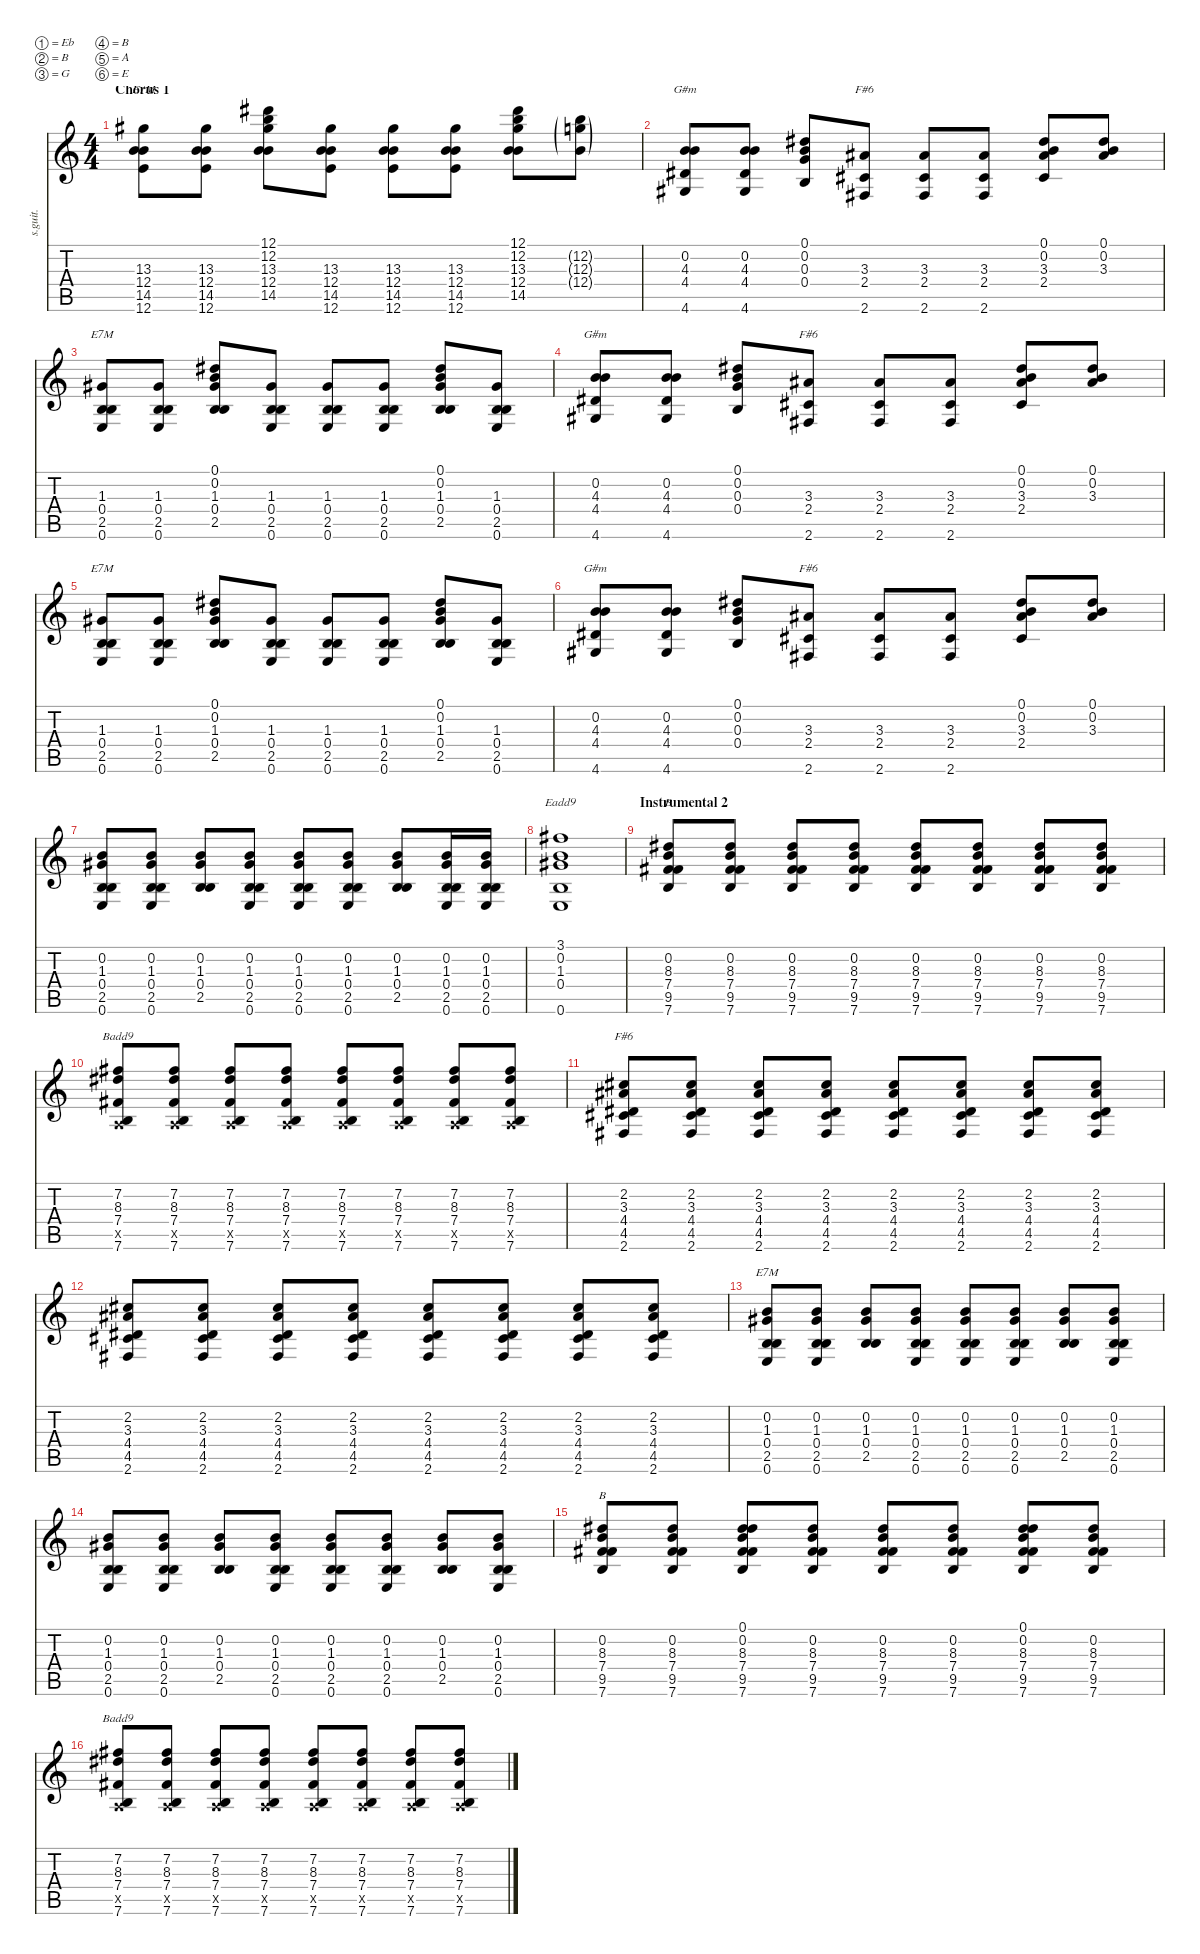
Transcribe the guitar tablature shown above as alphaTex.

\defaultSystemsLayout 4
\hideDynamics
\bracketExtendMode nobrackets
\track ("Chris Martin" "s.guit.") {instrument acousticguitarsteel}
\staff {score tabs}
\tuning (Eb4 B3 G3 B2 A2 E2)
\chord ("B" 3 1 2 2 0 x) {showdiagram false}
\chord ("Badd9" 3 1 2 2 0 x) {showdiagram false}
\chord ("F#6" 3 1 2 2 0 x) {showdiagram false}
\chord ("E7M" 3 1 2 2 0 x) {showdiagram false}
\chord ("G#m" 3 1 2 2 0 x) {showdiagram false}
\chord ("Eadd9" 3 1 2 2 0 x) {showdiagram false}
\ts (4 4)
\section ("" "Chorus 1")
\tempo (87 hide)
\clef g2
\ks c
(13.3{acc #} 12.4 14.5 12.6).8{ch "E7M" lyrics (0 "") lyrics (1 "") lyrics (2 "") lyrics (3 "") lyrics (4 "") dy f} (13.3{acc #} 12.4 14.5 12.6).8{lyrics (0 "") lyrics (1 "") lyrics (2 "") lyrics (3 "") lyrics (4 "")} (12.1{acc #} 12.2 13.3{acc #} 12.4 14.5).8{lyrics (0 "") lyrics (1 "") lyrics (2 "") lyrics (3 "") lyrics (4 "")} (13.3{acc #} 12.4 14.5 12.6).8{lyrics (0 "") lyrics (1 "") lyrics (2 "") lyrics (3 "") lyrics (4 "")} (13.3{acc #} 12.4 14.5 12.6).8{lyrics (0 "") lyrics (1 "") lyrics (2 "") lyrics (3 "") lyrics (4 "")} (13.3{acc #} 12.4 14.5 12.6).8{lyrics (0 "") lyrics (1 "") lyrics (2 "") lyrics (3 "") lyrics (4 "")} (12.1{acc #} 12.2 13.3{acc #} 12.4 14.5).8{lyrics (0 "") lyrics (1 "") lyrics (2 "") lyrics (3 "") lyrics (4 "")} (12.2{g} 12.3{g} 12.4{g}).8{lyrics (0 "") lyrics (1 "") lyrics (2 "") lyrics (3 "") lyrics (4 "")} |
(0.2 4.3 4.4{acc #} 4.6{acc #}).8{ch "G#m" lyrics (0 "") lyrics (1 "") lyrics (2 "") lyrics (3 "") lyrics (4 "")} (0.2 4.3 4.4{acc #} 4.6{acc #}).8{lyrics (0 "") lyrics (1 "") lyrics (2 "") lyrics (3 "") lyrics (4 "")} (0.1{acc #} 0.2 0.3 0.4).8{lyrics (0 "") lyrics (1 "") lyrics (2 "") lyrics (3 "") lyrics (4 "")} (3.3{acc #} 2.4{acc #} 2.6{acc #}).8{ch "F#6" lyrics (0 "") lyrics (1 "") lyrics (2 "") lyrics (3 "") lyrics (4 "")} (3.3{acc #} 2.4{acc #} 2.6{acc #}).8{lyrics (0 "") lyrics (1 "") lyrics (2 "") lyrics (3 "") lyrics (4 "")} (3.3{acc #} 2.4{acc #} 2.6{acc #}).8{lyrics (0 "") lyrics (1 "") lyrics (2 "") lyrics (3 "") lyrics (4 "")} (0.1{acc #} 0.2 3.3{acc #} 2.4{acc #}).8{lyrics (0 "") lyrics (1 "") lyrics (2 "") lyrics (3 "") lyrics (4 "")} (0.1{acc #} 0.2 3.3{acc #}).8{lyrics (0 "") lyrics (1 "") lyrics (2 "") lyrics (3 "") lyrics (4 "")} |
(1.3{acc #} 0.4 2.5 0.6).8{ch "E7M" lyrics (0 "") lyrics (1 "") lyrics (2 "") lyrics (3 "") lyrics (4 "")} (1.3{acc #} 0.4 2.5 0.6).8{lyrics (0 "") lyrics (1 "") lyrics (2 "") lyrics (3 "") lyrics (4 "")} (0.1{acc #} 0.2 1.3{acc #} 0.4 2.5).8{lyrics (0 "") lyrics (1 "") lyrics (2 "") lyrics (3 "") lyrics (4 "")} (1.3{acc #} 0.4 2.5 0.6).8{lyrics (0 "") lyrics (1 "") lyrics (2 "") lyrics (3 "") lyrics (4 "")} (1.3{acc #} 0.4 2.5 0.6).8{lyrics (0 "") lyrics (1 "") lyrics (2 "") lyrics (3 "") lyrics (4 "")} (1.3{acc #} 0.4 2.5 0.6).8{lyrics (0 "") lyrics (1 "") lyrics (2 "") lyrics (3 "") lyrics (4 "")} (0.1{acc #} 0.2 1.3{acc #} 0.4 2.5).8{lyrics (0 "") lyrics (1 "") lyrics (2 "") lyrics (3 "") lyrics (4 "")} (1.3{acc #} 0.4 2.5 0.6).8{lyrics (0 "") lyrics (1 "") lyrics (2 "") lyrics (3 "") lyrics (4 "")} |
(0.2 4.3 4.4{acc #} 4.6{acc #}).8{ch "G#m" lyrics (0 "") lyrics (1 "") lyrics (2 "") lyrics (3 "") lyrics (4 "")} (0.2 4.3 4.4{acc #} 4.6{acc #}).8{lyrics (0 "") lyrics (1 "") lyrics (2 "") lyrics (3 "") lyrics (4 "")} (0.1{acc #} 0.2 0.3 0.4).8{lyrics (0 "") lyrics (1 "") lyrics (2 "") lyrics (3 "") lyrics (4 "")} (3.3{acc #} 2.4{acc #} 2.6{acc #}).8{ch "F#6" lyrics (0 "") lyrics (1 "") lyrics (2 "") lyrics (3 "") lyrics (4 "")} (3.3{acc #} 2.4{acc #} 2.6{acc #}).8{lyrics (0 "") lyrics (1 "") lyrics (2 "") lyrics (3 "") lyrics (4 "")} (3.3{acc #} 2.4{acc #} 2.6{acc #}).8{lyrics (0 "") lyrics (1 "") lyrics (2 "") lyrics (3 "") lyrics (4 "")} (0.1{acc #} 0.2 3.3{acc #} 2.4{acc #}).8{lyrics (0 "") lyrics (1 "") lyrics (2 "") lyrics (3 "") lyrics (4 "")} (0.1{acc #} 0.2 3.3{acc #}).8{lyrics (0 "") lyrics (1 "") lyrics (2 "") lyrics (3 "") lyrics (4 "")} |
(1.3{acc #} 0.4 2.5 0.6).8{ch "E7M" lyrics (0 "") lyrics (1 "") lyrics (2 "") lyrics (3 "") lyrics (4 "")} (1.3{acc #} 0.4 2.5 0.6).8{lyrics (0 "") lyrics (1 "") lyrics (2 "") lyrics (3 "") lyrics (4 "")} (0.1{acc #} 0.2 1.3{acc #} 0.4 2.5).8{lyrics (0 "") lyrics (1 "") lyrics (2 "") lyrics (3 "") lyrics (4 "")} (1.3{acc #} 0.4 2.5 0.6).8{lyrics (0 "") lyrics (1 "") lyrics (2 "") lyrics (3 "") lyrics (4 "")} (1.3{acc #} 0.4 2.5 0.6).8{lyrics (0 "") lyrics (1 "") lyrics (2 "") lyrics (3 "") lyrics (4 "")} (1.3{acc #} 0.4 2.5 0.6).8{lyrics (0 "") lyrics (1 "") lyrics (2 "") lyrics (3 "") lyrics (4 "")} (0.1{acc #} 0.2 1.3{acc #} 0.4 2.5).8{lyrics (0 "") lyrics (1 "") lyrics (2 "") lyrics (3 "") lyrics (4 "")} (1.3{acc #} 0.4 2.5 0.6).8{lyrics (0 "") lyrics (1 "") lyrics (2 "") lyrics (3 "") lyrics (4 "")} |
(0.2 4.3 4.4{acc #} 4.6{acc #}).8{ch "G#m" lyrics (0 "") lyrics (1 "") lyrics (2 "") lyrics (3 "") lyrics (4 "")} (0.2 4.3 4.4{acc #} 4.6{acc #}).8{lyrics (0 "") lyrics (1 "") lyrics (2 "") lyrics (3 "") lyrics (4 "")} (0.1{acc #} 0.2 0.3 0.4).8{lyrics (0 "") lyrics (1 "") lyrics (2 "") lyrics (3 "") lyrics (4 "")} (3.3{acc #} 2.4{acc #} 2.6{acc #}).8{ch "F#6" lyrics (0 "") lyrics (1 "") lyrics (2 "") lyrics (3 "") lyrics (4 "")} (3.3{acc #} 2.4{acc #} 2.6{acc #}).8{lyrics (0 "") lyrics (1 "") lyrics (2 "") lyrics (3 "") lyrics (4 "")} (3.3{acc #} 2.4{acc #} 2.6{acc #}).8{lyrics (0 "") lyrics (1 "") lyrics (2 "") lyrics (3 "") lyrics (4 "")} (0.1{acc #} 0.2 3.3{acc #} 2.4{acc #}).8{lyrics (0 "") lyrics (1 "") lyrics (2 "") lyrics (3 "") lyrics (4 "")} (0.1{acc #} 0.2 3.3{acc #}).8{lyrics (0 "") lyrics (1 "") lyrics (2 "") lyrics (3 "") lyrics (4 "")} |
(0.2 1.3{acc #} 0.4 2.5 0.6).8{lyrics (0 "") lyrics (1 "") lyrics (2 "") lyrics (3 "") lyrics (4 "")} (0.2 1.3{acc #} 0.4 2.5 0.6).8{lyrics (0 "") lyrics (1 "") lyrics (2 "") lyrics (3 "") lyrics (4 "")} (0.2 1.3{acc #} 0.4 2.5).8{lyrics (0 "") lyrics (1 "") lyrics (2 "") lyrics (3 "") lyrics (4 "")} (0.2 1.3{acc #} 0.4 2.5 0.6).8{lyrics (0 "") lyrics (1 "") lyrics (2 "") lyrics (3 "") lyrics (4 "")} (0.2 1.3{acc #} 0.4 2.5 0.6).8{lyrics (0 "") lyrics (1 "") lyrics (2 "") lyrics (3 "") lyrics (4 "")} (0.2 1.3{acc #} 0.4 2.5 0.6).8{lyrics (0 "") lyrics (1 "") lyrics (2 "") lyrics (3 "") lyrics (4 "")} (0.2 1.3{acc #} 0.4 2.5).8{lyrics (0 "") lyrics (1 "") lyrics (2 "") lyrics (3 "") lyrics (4 "")} (0.2 1.3{acc #} 0.4 2.5 0.6).16{lyrics (0 "") lyrics (1 "") lyrics (2 "") lyrics (3 "") lyrics (4 "")} (0.2 1.3{acc #} 0.4 2.5 0.6).16{lyrics (0 "") lyrics (1 "") lyrics (2 "") lyrics (3 "") lyrics (4 "")} |
(3.1{acc #} 0.2 1.3{acc #} 0.4 0.6).1{ch "Eadd9" lyrics (0 "") lyrics (1 "") lyrics (2 "") lyrics (3 "") lyrics (4 "")} |
\section ("" "Instrumental 2")
(0.2 8.3{acc #} 7.4{acc #} 9.5{acc #} 7.6).8{ch "B" lyrics (0 "") lyrics (1 "") lyrics (2 "") lyrics (3 "") lyrics (4 "")} (0.2 8.3{acc #} 7.4{acc #} 9.5{acc #} 7.6).8{lyrics (0 "") lyrics (1 "") lyrics (2 "") lyrics (3 "") lyrics (4 "")} (0.2 8.3{acc #} 7.4{acc #} 9.5{acc #} 7.6).8{lyrics (0 "") lyrics (1 "") lyrics (2 "") lyrics (3 "") lyrics (4 "")} (0.2 8.3{acc #} 7.4{acc #} 9.5{acc #} 7.6).8{lyrics (0 "") lyrics (1 "") lyrics (2 "") lyrics (3 "") lyrics (4 "")} (0.2 8.3{acc #} 7.4{acc #} 9.5{acc #} 7.6).8{lyrics (0 "") lyrics (1 "") lyrics (2 "") lyrics (3 "") lyrics (4 "")} (0.2 8.3{acc #} 7.4{acc #} 9.5{acc #} 7.6).8{lyrics (0 "") lyrics (1 "") lyrics (2 "") lyrics (3 "") lyrics (4 "")} (0.2 8.3{acc #} 7.4{acc #} 9.5{acc #} 7.6).8{lyrics (0 "") lyrics (1 "") lyrics (2 "") lyrics (3 "") lyrics (4 "")} (0.2 8.3{acc #} 7.4{acc #} 9.5{acc #} 7.6).8{lyrics (0 "") lyrics (1 "") lyrics (2 "") lyrics (3 "") lyrics (4 "")} |
(7.2{acc #} 8.3{acc #} 7.4{acc #} 0.5{x} 7.6).8{ch "Badd9" lyrics (0 "") lyrics (1 "") lyrics (2 "") lyrics (3 "") lyrics (4 "")} (7.2{acc #} 8.3{acc #} 7.4{acc #} 0.5{x} 7.6).8{lyrics (0 "") lyrics (1 "") lyrics (2 "") lyrics (3 "") lyrics (4 "")} (7.2{acc #} 8.3{acc #} 7.4{acc #} 0.5{x} 7.6).8{lyrics (0 "") lyrics (1 "") lyrics (2 "") lyrics (3 "") lyrics (4 "")} (7.2{acc #} 8.3{acc #} 7.4{acc #} 0.5{x} 7.6).8{lyrics (0 "") lyrics (1 "") lyrics (2 "") lyrics (3 "") lyrics (4 "")} (7.2{acc #} 8.3{acc #} 7.4{acc #} 0.5{x} 7.6).8{lyrics (0 "") lyrics (1 "") lyrics (2 "") lyrics (3 "") lyrics (4 "")} (7.2{acc #} 8.3{acc #} 7.4{acc #} 0.5{x} 7.6).8{lyrics (0 "") lyrics (1 "") lyrics (2 "") lyrics (3 "") lyrics (4 "")} (7.2{acc #} 8.3{acc #} 7.4{acc #} 0.5{x} 7.6).8{lyrics (0 "") lyrics (1 "") lyrics (2 "") lyrics (3 "") lyrics (4 "")} (7.2{acc #} 8.3{acc #} 7.4{acc #} 0.5{x} 7.6).8{lyrics (0 "") lyrics (1 "") lyrics (2 "") lyrics (3 "") lyrics (4 "")} |
(2.2{acc #} 3.3{acc #} 4.4{acc #} 4.5{acc #} 2.6{acc #}).8{ch "F#6" lyrics (0 "") lyrics (1 "") lyrics (2 "") lyrics (3 "") lyrics (4 "")} (2.2{acc #} 3.3{acc #} 4.4{acc #} 4.5{acc #} 2.6{acc #}).8{lyrics (0 "") lyrics (1 "") lyrics (2 "") lyrics (3 "") lyrics (4 "")} (2.2{acc #} 3.3{acc #} 4.4{acc #} 4.5{acc #} 2.6{acc #}).8{lyrics (0 "") lyrics (1 "") lyrics (2 "") lyrics (3 "") lyrics (4 "")} (2.2{acc #} 3.3{acc #} 4.4{acc #} 4.5{acc #} 2.6{acc #}).8{lyrics (0 "") lyrics (1 "") lyrics (2 "") lyrics (3 "") lyrics (4 "")} (2.2{acc #} 3.3{acc #} 4.4{acc #} 4.5{acc #} 2.6{acc #}).8{lyrics (0 "") lyrics (1 "") lyrics (2 "") lyrics (3 "") lyrics (4 "")} (2.2{acc #} 3.3{acc #} 4.4{acc #} 4.5{acc #} 2.6{acc #}).8{lyrics (0 "") lyrics (1 "") lyrics (2 "") lyrics (3 "") lyrics (4 "")} (2.2{acc #} 3.3{acc #} 4.4{acc #} 4.5{acc #} 2.6{acc #}).8{lyrics (0 "") lyrics (1 "") lyrics (2 "") lyrics (3 "") lyrics (4 "")} (2.2{acc #} 3.3{acc #} 4.4{acc #} 4.5{acc #} 2.6{acc #}).8{lyrics (0 "") lyrics (1 "") lyrics (2 "") lyrics (3 "") lyrics (4 "")} |
(2.2{acc #} 3.3{acc #} 4.4{acc #} 4.5{acc #} 2.6{acc #}).8{lyrics (0 "") lyrics (1 "") lyrics (2 "") lyrics (3 "") lyrics (4 "")} (2.2{acc #} 3.3{acc #} 4.4{acc #} 4.5{acc #} 2.6{acc #}).8{lyrics (0 "") lyrics (1 "") lyrics (2 "") lyrics (3 "") lyrics (4 "")} (2.2{acc #} 3.3{acc #} 4.4{acc #} 4.5{acc #} 2.6{acc #}).8{lyrics (0 "") lyrics (1 "") lyrics (2 "") lyrics (3 "") lyrics (4 "")} (2.2{acc #} 3.3{acc #} 4.4{acc #} 4.5{acc #} 2.6{acc #}).8{lyrics (0 "") lyrics (1 "") lyrics (2 "") lyrics (3 "") lyrics (4 "")} (2.2{acc #} 3.3{acc #} 4.4{acc #} 4.5{acc #} 2.6{acc #}).8{lyrics (0 "") lyrics (1 "") lyrics (2 "") lyrics (3 "") lyrics (4 "")} (2.2{acc #} 3.3{acc #} 4.4{acc #} 4.5{acc #} 2.6{acc #}).8{lyrics (0 "") lyrics (1 "") lyrics (2 "") lyrics (3 "") lyrics (4 "")} (2.2{acc #} 3.3{acc #} 4.4{acc #} 4.5{acc #} 2.6{acc #}).8{lyrics (0 "") lyrics (1 "") lyrics (2 "") lyrics (3 "") lyrics (4 "")} (2.2{acc #} 3.3{acc #} 4.4{acc #} 4.5{acc #} 2.6{acc #}).8{lyrics (0 "") lyrics (1 "") lyrics (2 "") lyrics (3 "") lyrics (4 "")} |
(0.2 1.3{acc #} 0.4 2.5 0.6).8{ch "E7M" lyrics (0 "") lyrics (1 "") lyrics (2 "") lyrics (3 "") lyrics (4 "")} (0.2 1.3{acc #} 0.4 2.5 0.6).8{lyrics (0 "") lyrics (1 "") lyrics (2 "") lyrics (3 "") lyrics (4 "")} (0.2 1.3{acc #} 0.4 2.5).8{lyrics (0 "") lyrics (1 "") lyrics (2 "") lyrics (3 "") lyrics (4 "")} (0.2 1.3{acc #} 0.4 2.5 0.6).8{lyrics (0 "") lyrics (1 "") lyrics (2 "") lyrics (3 "") lyrics (4 "")} (0.2 1.3{acc #} 0.4 2.5 0.6).8{lyrics (0 "") lyrics (1 "") lyrics (2 "") lyrics (3 "") lyrics (4 "")} (0.2 1.3{acc #} 0.4 2.5 0.6).8{lyrics (0 "") lyrics (1 "") lyrics (2 "") lyrics (3 "") lyrics (4 "")} (0.2 1.3{acc #} 0.4 2.5).8{lyrics (0 "") lyrics (1 "") lyrics (2 "") lyrics (3 "") lyrics (4 "")} (0.2 1.3{acc #} 0.4 2.5 0.6).8{lyrics (0 "") lyrics (1 "") lyrics (2 "") lyrics (3 "") lyrics (4 "")} |
(0.2 1.3{acc #} 0.4 2.5 0.6).8{lyrics (0 "") lyrics (1 "") lyrics (2 "") lyrics (3 "") lyrics (4 "")} (0.2 1.3{acc #} 0.4 2.5 0.6).8{lyrics (0 "") lyrics (1 "") lyrics (2 "") lyrics (3 "") lyrics (4 "")} (0.2 1.3{acc #} 0.4 2.5).8{lyrics (0 "") lyrics (1 "") lyrics (2 "") lyrics (3 "") lyrics (4 "")} (0.2 1.3{acc #} 0.4 2.5 0.6).8{lyrics (0 "") lyrics (1 "") lyrics (2 "") lyrics (3 "") lyrics (4 "")} (0.2 1.3{acc #} 0.4 2.5 0.6).8{lyrics (0 "") lyrics (1 "") lyrics (2 "") lyrics (3 "") lyrics (4 "")} (0.2 1.3{acc #} 0.4 2.5 0.6).8{lyrics (0 "") lyrics (1 "") lyrics (2 "") lyrics (3 "") lyrics (4 "")} (0.2 1.3{acc #} 0.4 2.5).8{lyrics (0 "") lyrics (1 "") lyrics (2 "") lyrics (3 "") lyrics (4 "")} (0.2 1.3{acc #} 0.4 2.5 0.6).8{lyrics (0 "") lyrics (1 "") lyrics (2 "") lyrics (3 "") lyrics (4 "")} |
(0.2 8.3{acc #} 7.4{acc #} 9.5{acc #} 7.6).8{ch "B" lyrics (0 "") lyrics (1 "") lyrics (2 "") lyrics (3 "") lyrics (4 "")} (0.2 8.3{acc #} 7.4{acc #} 9.5{acc #} 7.6).8{lyrics (0 "") lyrics (1 "") lyrics (2 "") lyrics (3 "") lyrics (4 "")} (0.1{acc #} 0.2 8.3{acc #} 7.4{acc #} 9.5{acc #} 7.6).8{lyrics (0 "") lyrics (1 "") lyrics (2 "") lyrics (3 "") lyrics (4 "")} (0.2 8.3{acc #} 7.4{acc #} 9.5{acc #} 7.6).8{lyrics (0 "") lyrics (1 "") lyrics (2 "") lyrics (3 "") lyrics (4 "")} (0.2 8.3{acc #} 7.4{acc #} 9.5{acc #} 7.6).8{lyrics (0 "") lyrics (1 "") lyrics (2 "") lyrics (3 "") lyrics (4 "")} (0.2 8.3{acc #} 7.4{acc #} 9.5{acc #} 7.6).8{lyrics (0 "") lyrics (1 "") lyrics (2 "") lyrics (3 "") lyrics (4 "")} (0.1{acc #} 0.2 8.3{acc #} 7.4{acc #} 9.5{acc #} 7.6).8{lyrics (0 "") lyrics (1 "") lyrics (2 "") lyrics (3 "") lyrics (4 "")} (0.2 8.3{acc #} 7.4{acc #} 9.5{acc #} 7.6).8{lyrics (0 "") lyrics (1 "") lyrics (2 "") lyrics (3 "") lyrics (4 "")} |
(7.2{acc #} 8.3{acc #} 7.4{acc #} 0.5{x} 7.6).8{ch "Badd9" lyrics (0 "") lyrics (1 "") lyrics (2 "") lyrics (3 "") lyrics (4 "")} (7.2{acc #} 8.3{acc #} 7.4{acc #} 0.5{x} 7.6).8{lyrics (0 "") lyrics (1 "") lyrics (2 "") lyrics (3 "") lyrics (4 "")} (7.2{acc #} 8.3{acc #} 7.4{acc #} 0.5{x} 7.6).8{lyrics (0 "") lyrics (1 "") lyrics (2 "") lyrics (3 "") lyrics (4 "")} (7.2{acc #} 8.3{acc #} 7.4{acc #} 0.5{x} 7.6).8{lyrics (0 "") lyrics (1 "") lyrics (2 "") lyrics (3 "") lyrics (4 "")} (7.2{acc #} 8.3{acc #} 7.4{acc #} 0.5{x} 7.6).8{lyrics (0 "") lyrics (1 "") lyrics (2 "") lyrics (3 "") lyrics (4 "")} (7.2{acc #} 8.3{acc #} 7.4{acc #} 0.5{x} 7.6).8{lyrics (0 "") lyrics (1 "") lyrics (2 "") lyrics (3 "") lyrics (4 "")} (7.2{acc #} 8.3{acc #} 7.4{acc #} 0.5{x} 7.6).8{lyrics (0 "") lyrics (1 "") lyrics (2 "") lyrics (3 "") lyrics (4 "")} (7.2{acc #} 8.3{acc #} 7.4{acc #} 0.5{x} 7.6).8{lyrics (0 "") lyrics (1 "") lyrics (2 "") lyrics (3 "") lyrics (4 "")}
